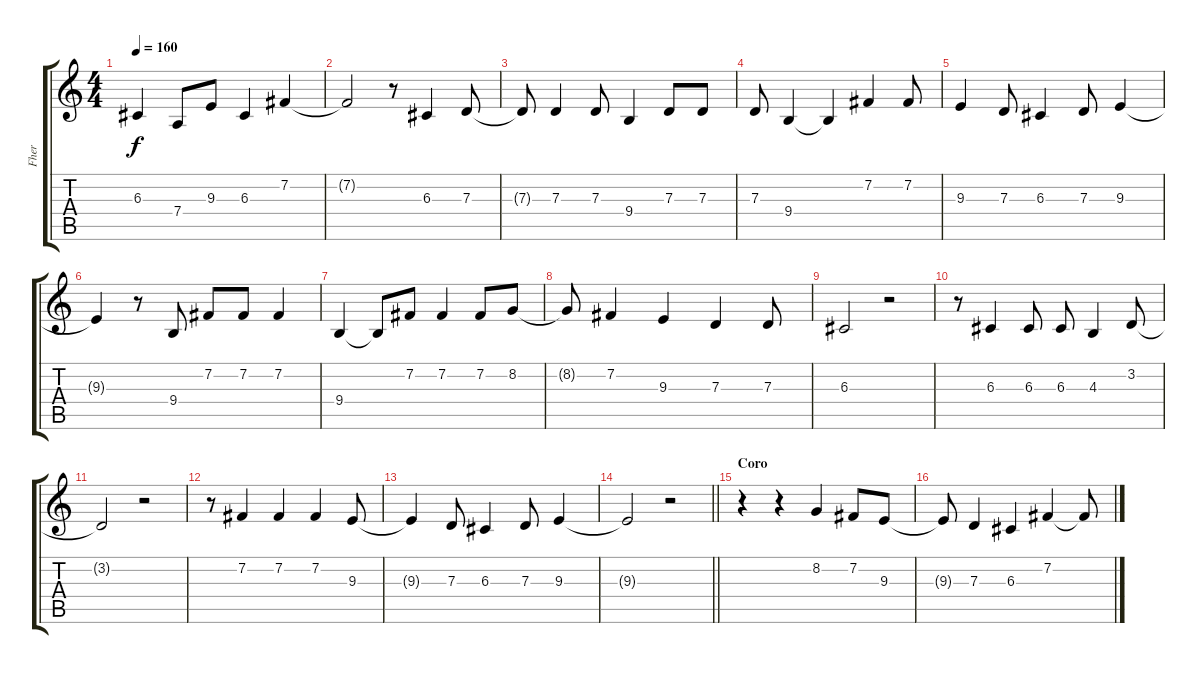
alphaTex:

\track ("Fher" "Fher") {instrument sopranosax}
\staff {score tabs}
\tuning (E4 B3 G3 D3 A2 E2) {hide}
\ts (4 4)
\tempo 160
\clef g2
\ks c
6.3{t}.4{dy f} 7.4.8 9.3.8 6.3.4 7.2.4 |
7.2{t}.2 r.8 6.3.4 7.3.8 |
7.3{t}.8 7.3.4 7.3.8 9.4.4 7.3.8 7.3.8 |
7.3.8 9.4.4 9.4{t}.4 7.2.4 7.2.8 |
9.3.4 7.3.8 6.3.4 7.3.8 9.3.4 |
9.3{t}.4 r.8 9.4.8 7.2.8 7.2.8 7.2.4 |
9.4.4 9.4{t}.8 7.2.8 7.2.4 7.2.8 8.2.8 |
8.2{t}.8 7.2.4 9.3.4 7.3.4 7.3.8 |
6.3.2 r.2 |
r.8 6.3.4 6.3.8 6.3.8 4.3.4 3.2.8 |
3.2{t}.2 r.2 |
r.8 7.2.4 7.2.4 7.2.4 9.3.8 |
9.3{t}.4 7.3.8 6.3.4 7.3.8 9.3.4 |
\barLineRight lightlight
9.3{t}.2 r.2 |
\section ("" "Coro")
r.4 r.4 8.2.4 7.2.8 9.3.8 |
9.3{t}.8 7.3.4 6.3.4 7.2.4 7.2{t}.8
